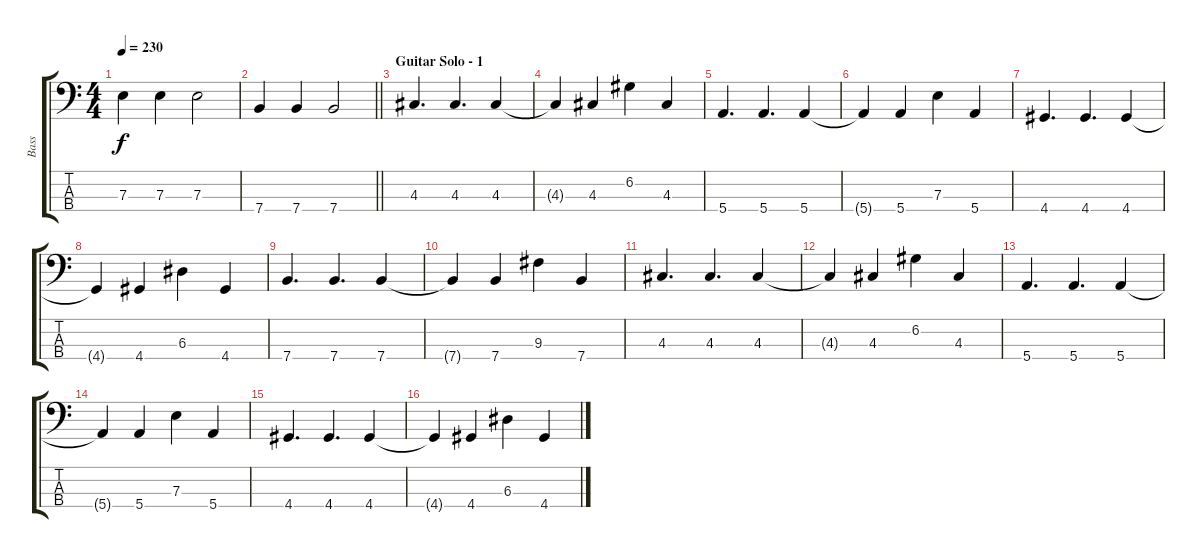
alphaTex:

\track ("Bass" "Bass") {instrument electricbassfinger}
\staff {score tabs}
\tuning (G2 D2 A1 E1) {hide}
\ts (4 4)
\tempo 230
\clef f4
\ks c
7.3.4{dy f} 7.3.4 7.3.2 |
\barLineRight lightlight
7.4.4 7.4.4 7.4.2 |
\section ("" "Guitar Solo - 1")
4.3.4{d} 4.3.4{d} 4.3.4 |
4.3{t}.4 4.3.4 6.2.4 4.3.4 |
5.4.4{d} 5.4.4{d} 5.4.4 |
5.4{t}.4 5.4.4 7.3.4 5.4.4 |
4.4.4{d} 4.4.4{d} 4.4.4 |
4.4{t}.4 4.4.4 6.3.4 4.4.4 |
7.4.4{d} 7.4.4{d} 7.4.4 |
7.4{t}.4 7.4.4 9.3.4 7.4.4 |
4.3.4{d} 4.3.4{d} 4.3.4 |
4.3{t}.4 4.3.4 6.2.4 4.3.4 |
5.4.4{d} 5.4.4{d} 5.4.4 |
5.4{t}.4 5.4.4 7.3.4 5.4.4 |
4.4.4{d} 4.4.4{d} 4.4.4 |
4.4{t}.4 4.4.4 6.3.4 4.4.4
